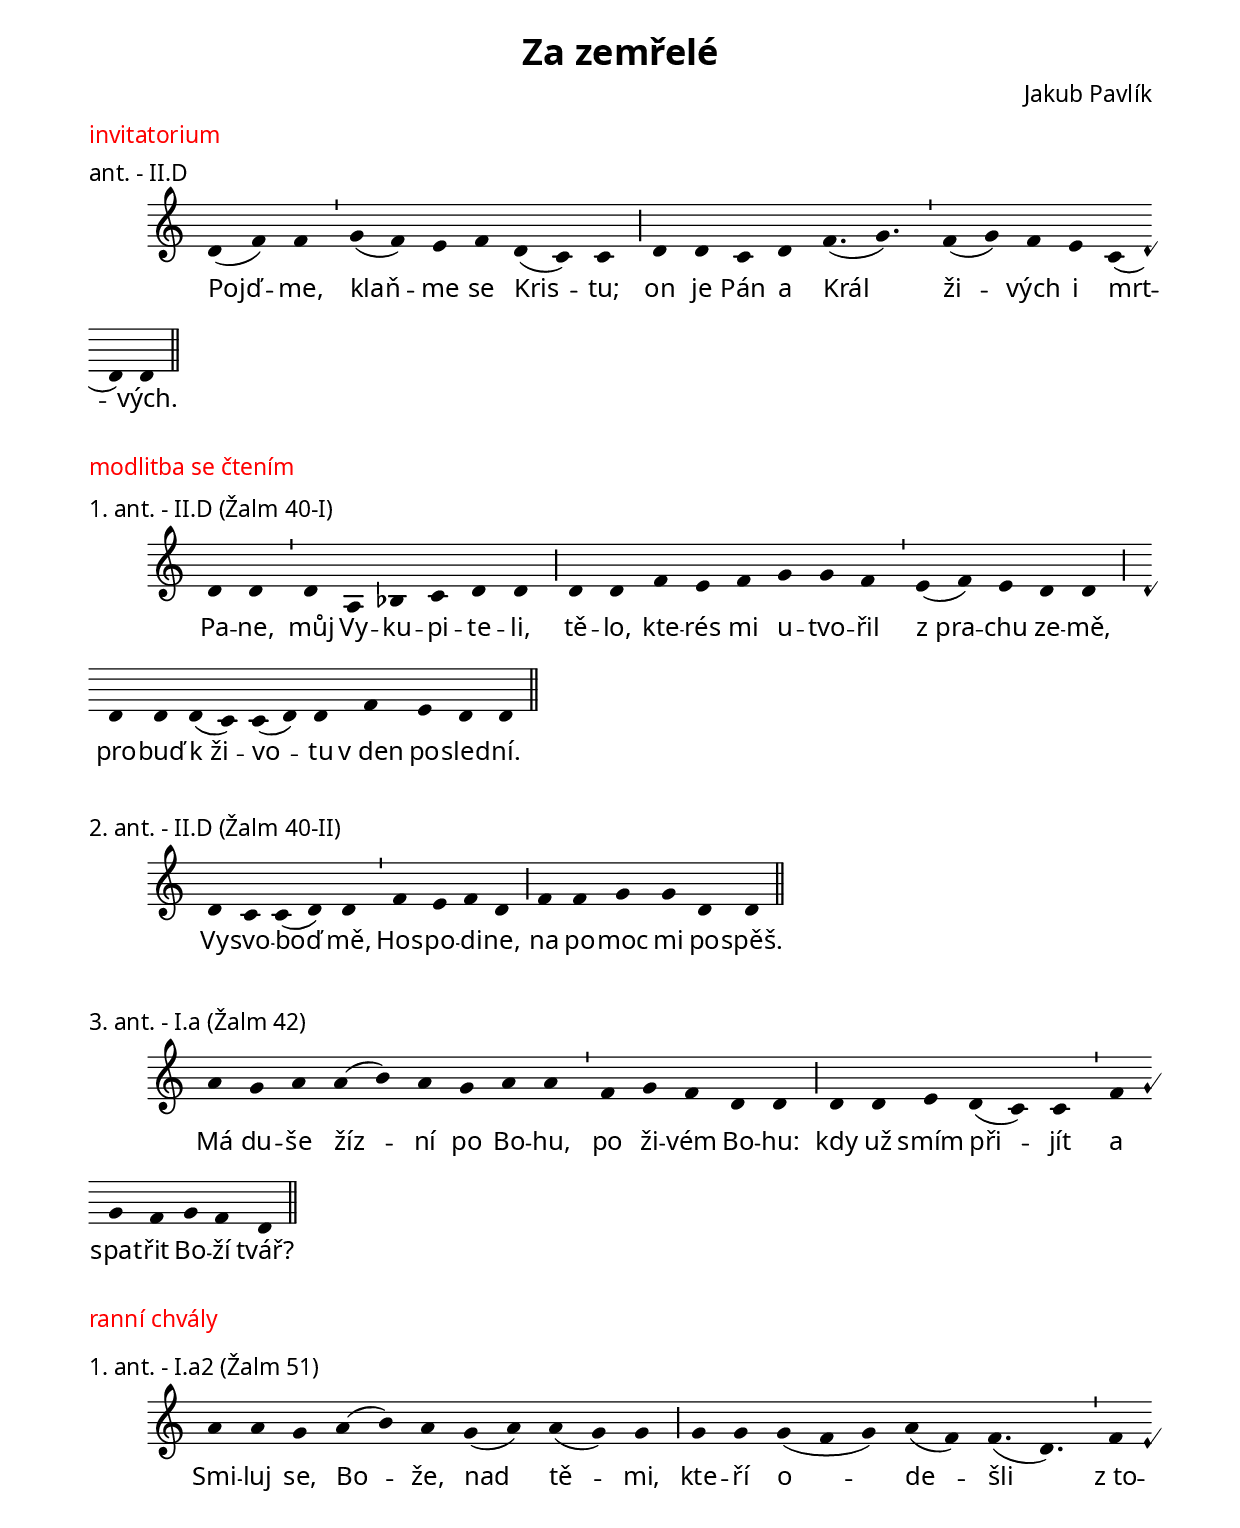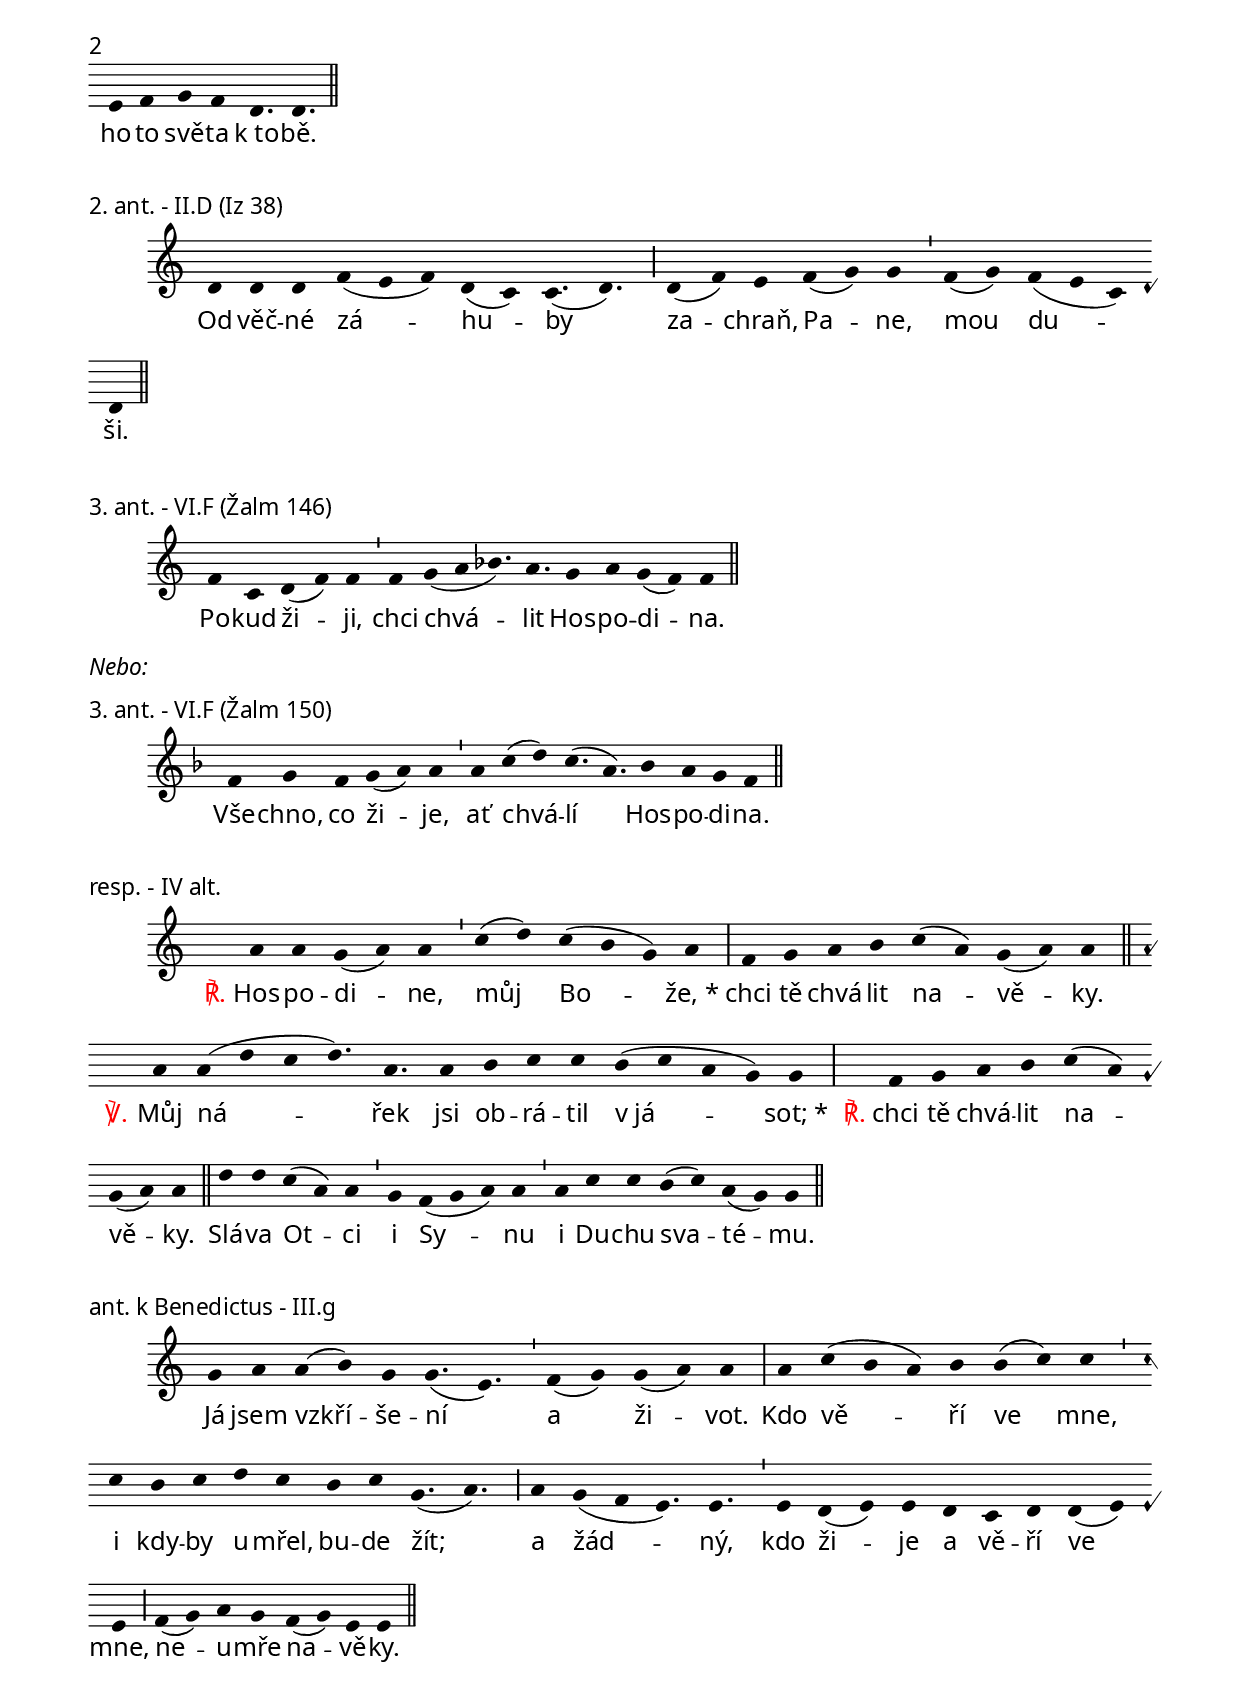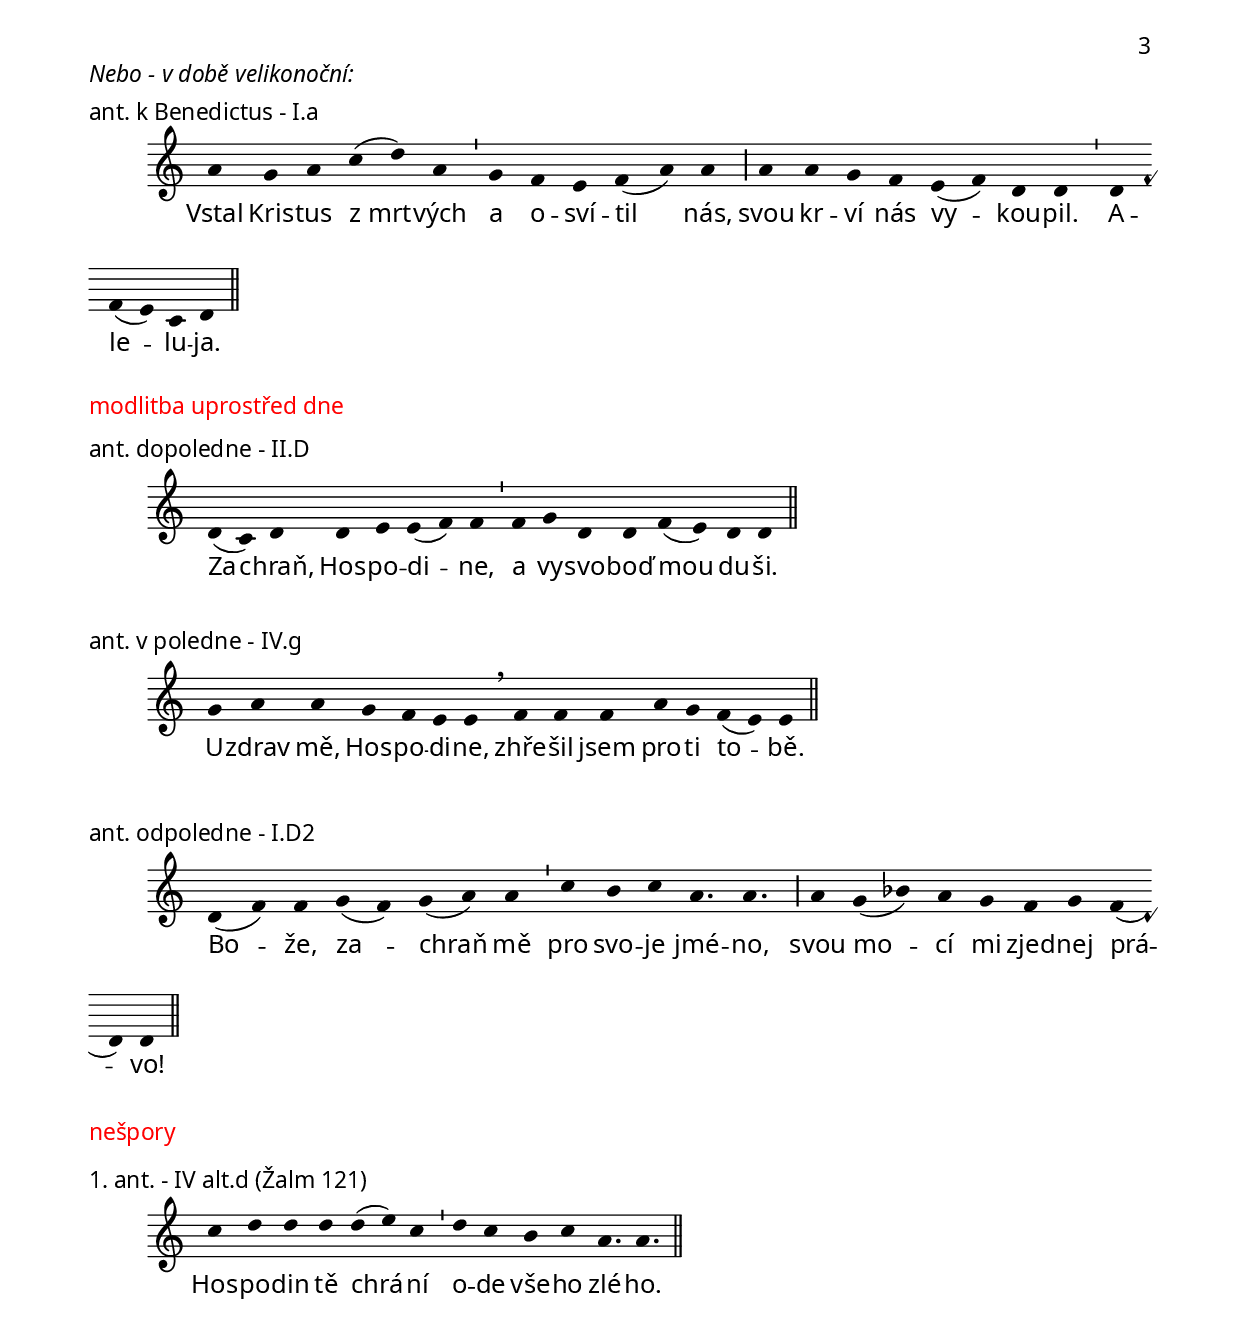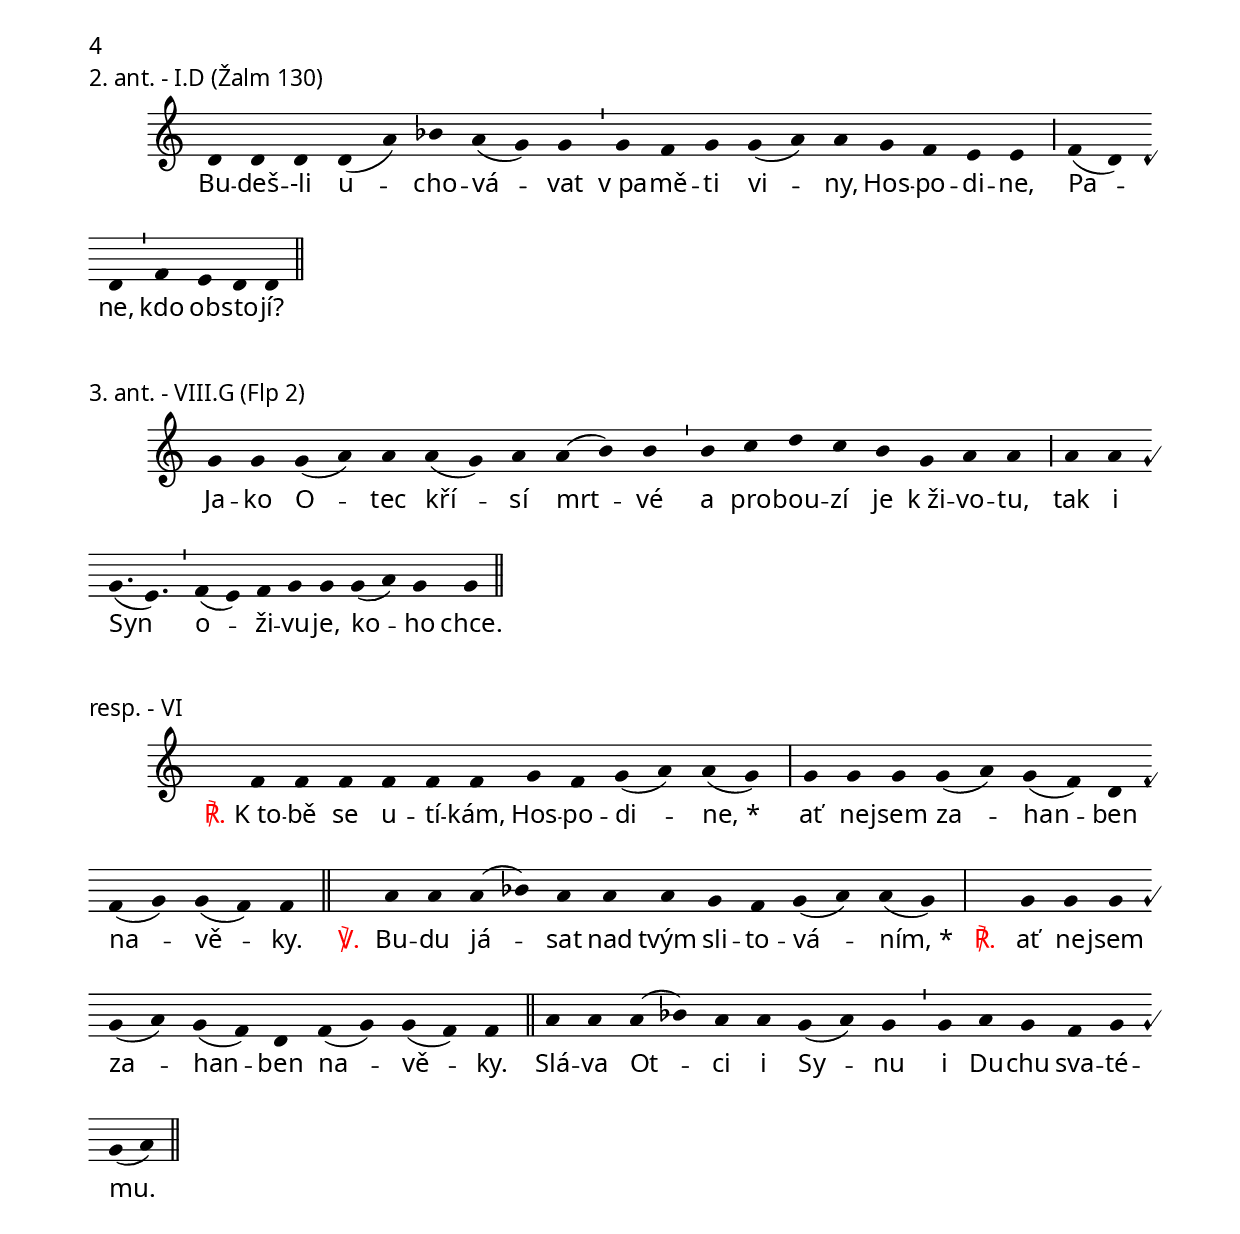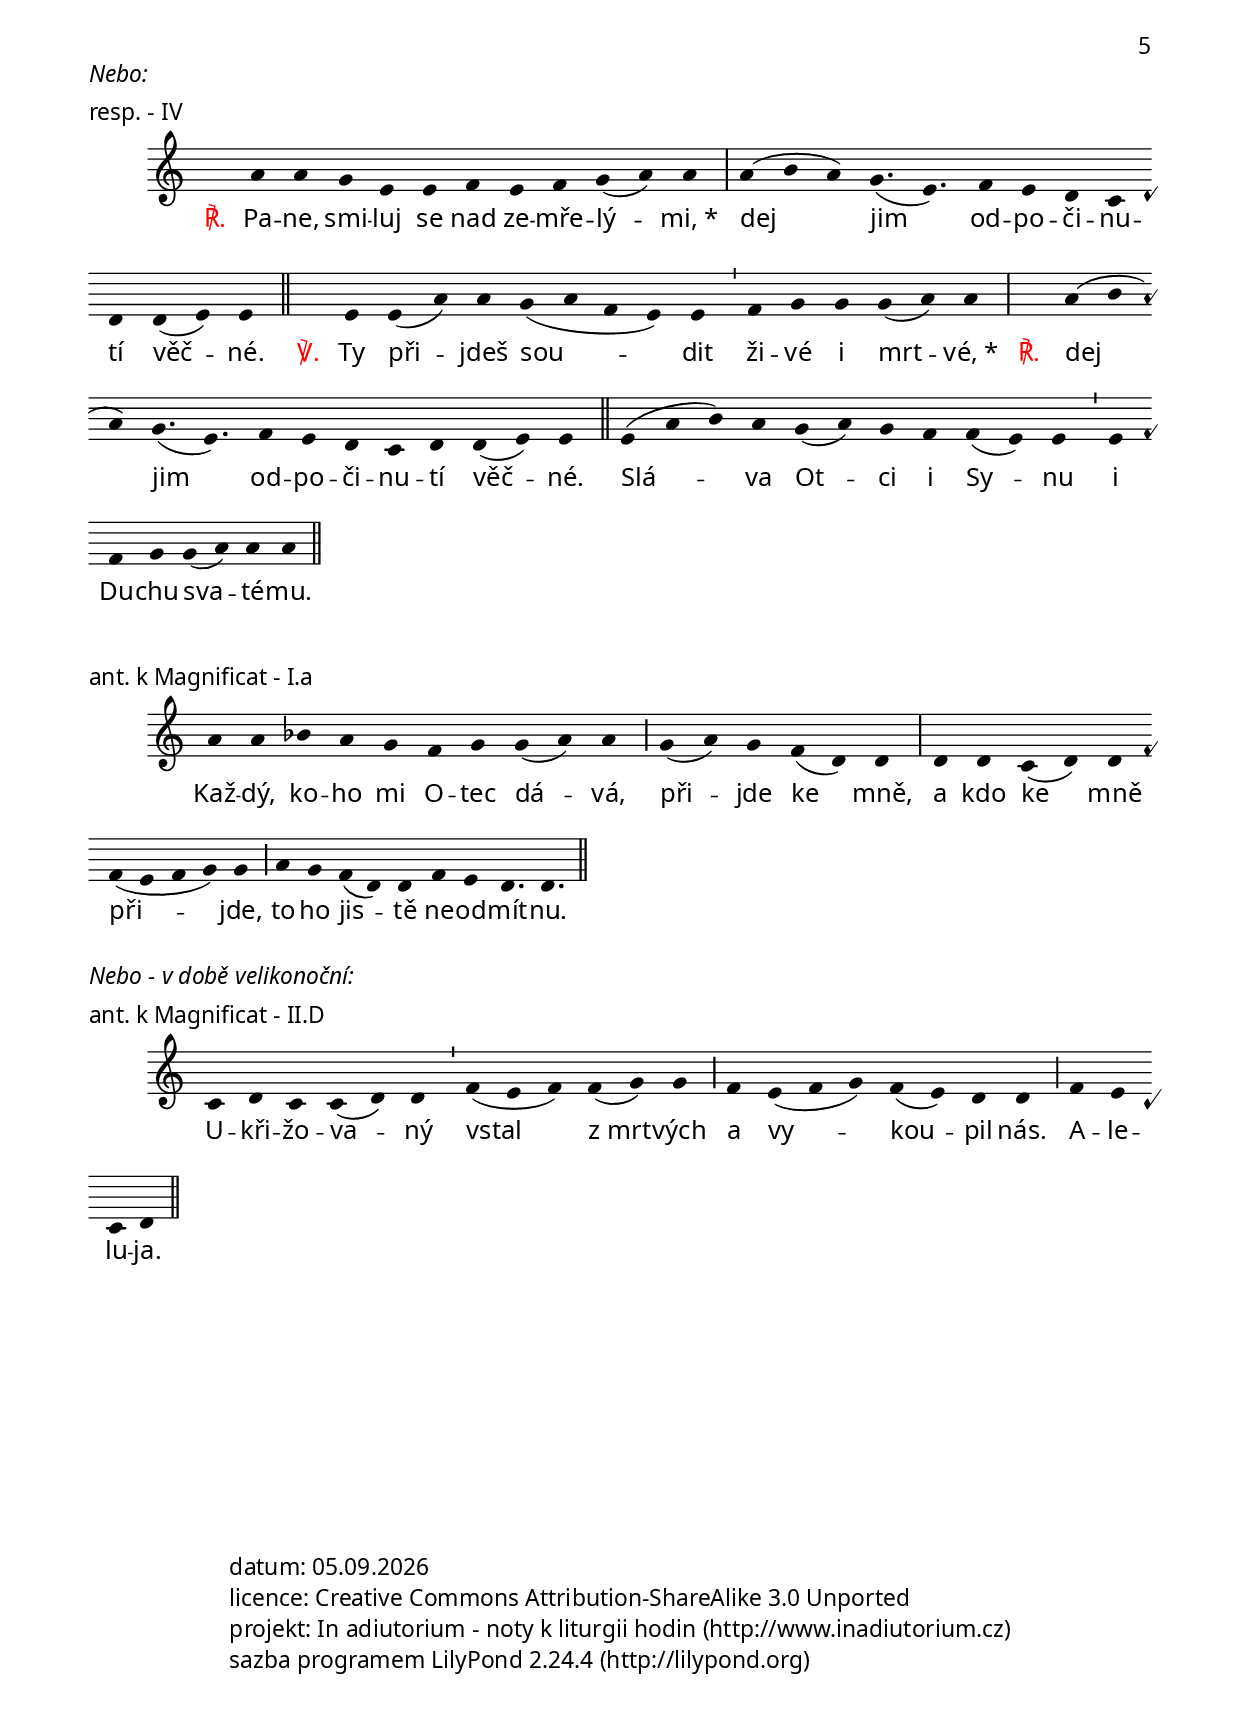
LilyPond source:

\version "2.14.2"

\header {
  title = "Za zemřelé"
  composer = "Jakub Pavlík"
}

\include "../spolecne.ly"
\include "../dilyresponsorii.ly"

\markup {\nadpisHodinka {"invitatorium"}}

\score {
  \relative c' {
    \choralniRezim
    d4( f) f \barMin g( f) e f d( c) c \barMaior
    d d c d f4.( g) \barMin f4( g) f e c( d) d \barFinalis
  }
  \addlyrics {
    Pojď -- me, klaň -- me se Kris -- tu;
    on je Pán a Král ži -- vých i mrt -- vých.
  }
  \header {
    quid = "ant."
    modus = "II"
    differentia = "D" 
    psalmus = ""
    id = ""
    piece = \markup {\sestavTitulekBezZalmu}
  }
}

\markup {\nadpisHodinka {"modlitba se čtením"}}

\score {
  \relative c' {
    \choralniRezim
    d4 d \barMin d a bes c d d \barMaior
    d d f e f g g f \barMin
    e( f) e d d \barMaior
    d d d( c) c( d) d f e d d \barFinalis
  }
  \addlyrics {
    Pa -- ne, můj Vy -- ku -- pi -- te -- li,
    tě -- lo, kte -- rés mi u -- tvo -- řil
    z_pra -- chu ze -- mě,
    pro -- buď k_ži -- vo -- tu v_den po -- sled -- ní.
  }
  \header {
    quid = "1. ant."
    modus = "II"
    differentia = "D" 
    psalmus = "Žalm 40-I"
    id = ""
    piece = \markup {\sestavTitulek}
  }
}

\score {
  \relative c' {
    \choralniRezim
    d4 c c( d) d \barMin f e f d \barMaior
    f f g g d d \barFinalis
  }
  \addlyrics {
    Vy -- svo -- boď mě, Hos -- po -- di -- ne,
    na po -- moc mi po -- spěš.
  }
  \header {
    quid = "2. ant."
    modus = "II"
    differentia = "D" 
    psalmus = "Žalm 40-II"
    id = ""
    piece = \markup {\sestavTitulek}
  }
}

\score {
  \relative c'' {
    \choralniRezim
    a4 g a a( b) a g a a \barMin 
    f g f d d \barMaior
    d d e d( c) c \barMin
    f g f g f d \barFinalis
  }
  \addlyrics {
    Má du -- še žíz -- ní po Bo -- hu,
    po ži -- vém Bo -- hu:
    kdy už smím při -- jít
    a spat -- řit Bo -- ží tvář?
  }
  \header {
    quid = "3. ant."
    modus = "I"
    differentia = "a" 
    psalmus = "Žalm 42"
    id = ""
    piece = \markup {\sestavTitulek}
  }
}

\markup {\nadpisHodinka {"ranní chvály"}}

\score {
  \relative c'' {
    \choralniRezim
    a4 a g a( b) a g( a) a( g) g \barMaior
    g g g( f g) a( f) f4.( d) \barMin f4 e f g f d4. d \barFinalis
  }
  \addlyrics {
    Smi -- luj se, Bo -- že, nad tě -- mi,
    kte -- ří o -- de -- šli z_to -- ho -- to svě -- ta k_to -- bě.
  }
  \header {
    quid = "1. ant."
    modus = "I"
    differentia = "a2" 
    psalmus = "Žalm 51"
    id = ""
    piece = \markup {\sestavTitulek}
  }
}

\score {
  \relative c' {
    \choralniRezim
    d4 d d f( e f) d( c) c4.( d) \barMaior
    d4( f) e f( g) g \barMin f( g) f( e c) d \barFinalis
  }
  \addlyrics {
    Od věč -- né zá -- hu -- by
    za -- chraň, Pa -- ne, mou du -- ši.
  }
  \header {
    quid = "2. ant."
    modus = "II"
    differentia = "D" 
    psalmus = "Iz 38"
    id = ""
    fons = "melodie z: Bílá sobota, ranní chvály, 2. ant."
    piece = \markup {\sestavTitulek}
  }
}

\score {
  \relative c' {
    \choralniRezim
    f4 c d( f) f \barMin 
    f \stemUp g( a bes4.) a g4 a g( f) f \barFinalis
  }
  \addlyrics {
    Po -- kud ži -- ji, 
    chci chvá -- lit Hos -- po -- di -- na.
  }
  \header {
    quid = "3. ant."
    modus = "VI"
    differentia = "F" 
    psalmus = "Žalm 146"
    id = ""
    fons = "4. týden žaltáře, středa, ranní chvály, 3. ant."
    piece = \markup {\sestavTitulek}
  }
}

\markup\italic{Nebo:}

\score {
  \relative c' {
    \choralniRezim
    \key f \major
    f4 g f g( a) a \barMin
    a4 c( d) c4.( a) bes4 a g f \barFinalis
    % bes a g( f) f \barFinalis
  }
  \addlyrics {
    Vše -- chno, co ži -- je, ať chvá -- lí Hos -- po -- di -- na.
    % A -- le -- lu -- ja.
  }
  \header {
    quid = "3. ant."
    modus = "VI"
    differentia = "F" 
    psalmus = "Žalm 150"
    id = ""
    fons = "4. t. žaltáře, neděle, ranní chvály, 3. ant. (Text jiný: ubráno aleluja a 'dýchá' změněno na 'žije')"
    piece = \markup {\sestavTitulek}
  }
}

\score {
  \relative c'' {
    \choralniRezim
    
    % R
    \neviditelna a
    a4 a g( a) a \barMin c( d) c( b g) a \barMax
    f g a b c( a) g( a) a \barFinalis
    % V
    \neviditelna a
    a4 a( d c d4.) a a4 b c c b( c a g) g \barMax
    % R
    \neviditelna a
    f g a b c( a) g( a) a \barFinalis
    % Slava
    d4 d c( a) a \barMin g f( g a) a \barMin a c c b( c) a( g) g \barFinalis
  }
  \addlyrics {
    \Response Hos -- po -- di -- ne, můj Bo -- že,_*
    chci tě chvá -- lit na -- vě -- ky.
    \Verse Můj ná -- řek jsi ob -- rá -- til v_já -- sot;_*
    \Response chci tě chvá -- lit na -- vě -- ky.
    \textRespDoxologie
  }
  \header {
    quid = "resp."
    modus = "IV alt."
    id = ""
    piece = \markup {\sestavTitulekResp}
  }
}

\score {
  \relative c'' {
    \choralniRezim
    g4 a a( b) g g4.( e) \barMin f4( g) g( a) a \barMax
    a c( b a) b b( c) c \barMin c b c d c b c g4.( a) \barMaior
    a4 g( f e4.) e \barMin e4 d( e) e d c d d( e) e \barMaior
    f( g) a g f( g) e e \barFinalis
  }
  \addlyrics {
    Já jsem vzkří -- še -- ní a ži -- vot.
    Kdo vě -- ří ve mne, i kdy -- by u -- mřel, bu -- de žít;
    a žád -- ný, kdo ži -- je a vě -- ří ve mne,
    ne -- u -- mře na -- vě -- ky.
  }
  \header {
    quid = "ant. k Benedictus"
    modus = "III"
    differentia = "g" 
    psalmus = ""
    id = ""
    piece = \markup {\sestavTitulekBezZalmu}
  }
}

\pageBreak % ZLOM

\markup\italic{Nebo - v době velikonoční:}

\score {
  \relative c'' {
    \choralniRezim
    a4 g a c( d) a \barMin g f e f( a) a \barMaior
    a4 a g f e( f) d d \barMin
    d4 f( e) c d \barFinalis
  }
  \addlyrics {
    Vstal Kris -- tus z_mrt -- vých a o -- sví -- til nás,
    svou kr -- ví nás vy -- kou -- pil.
    A -- le -- lu -- ja.
  }
  \header {
    quid = "ant. k Benedictus"
    modus = "I"
    differentia = "a" 
    psalmus = ""
    id = ""
    fons = "Velikonoční oktáv, ranní chvály, 1. ant."
    piece = \markup {\sestavTitulekBezZalmu}
  }
}

\markup {\nadpisHodinka {"modlitba uprostřed dne"}}

\score {
  \relative c' {
    \choralniRezim
    d4( c) d d e e( f) f \barMin
    f g d d f( e) d d \barFinalis
  }
  \addlyrics {
    Za -- chraň, Hos -- po -- di -- ne,
    a vy -- svo -- boď mou du -- ši.
  }
  \header {
    quid = "ant. dopoledne"
    modus = "II"
    differentia = "D" 
    psalmus = ""
    id = ""
    piece = \markup {\sestavTitulekBezZalmu}
  }
}

\score {
  \relative c'' {
    \choralniRezim
    g4 a a g f e e \breathe f f f a g f( e) e \bar "||"
  }
  \addlyrics {
    U -- zdrav mě, Hos -- po -- di -- ne, zhře -- šil jsem
    pro -- ti to -- bě.
  }
  \header {
    quid = "ant. v poledne"
    modus = "IV"
    differentia = "g" 
    psalmus = ""
    id = ""
    fons = "pátek 1. týdne žaltáře, nešpory, 1. ant."
    piece = \markup {\sestavTitulekBezZalmu}
  }
}

\score {
  \relative c' {
    \choralniRezim
    d( f) f g( f) g( a) a \barMin c b c a4. a \barMaior
    a4 \stemUp g( bes) a g f g f( d) d \barFinalis
  }
  \addlyrics {
    Bo -- že, za -- chraň mě 
    pro svo -- je % v breviáři: své 
    jmé -- no,
    svou mo -- cí mi zjed -- nej prá -- vo!
  }
  \header {
    quid = "ant. odpoledne"
    modus = "I"
    differentia = "D2" 
    psalmus = ""
    id = ""
    piece = \markup {\sestavTitulekBezZalmu}
  }
}

\markup {\nadpisHodinka {"nešpory"}}

\score {
  \relative c'' {
    \choralniRezim
    c4 d d d d( e) c \barMin
    d c b c a4. a \barFinalis
  }
  \addlyrics {
    Hos -- po -- din tě chrá -- ní
    o -- de vše -- ho zlé -- ho.
  }
  \header {
    quid = "1. ant."
    modus = "IV alt"
    differentia = "d" 
    psalmus = "Žalm 121"
    id = ""
    piece = \markup {\sestavTitulek}
  }
}

\score {
  \relative c' {
    \choralniRezim
    d4 d d d( a') bes a( g) g \barMin
    g f g g( a) a g f e e \barMaior
    f( d) d \barMin f e d d \barFinalis
  }
  \addlyrics {
    Bu -- deš -- -li u -- cho -- vá -- vat 
    v_pa -- mě -- ti vi -- ny, Hos -- po -- di -- ne,
    Pa -- ne, kdo ob -- sto -- jí?
  }
  \header {
    quid = "2. ant."
    modus = "I"
    differentia = "D" 
    psalmus = "Žalm 130"
    id = ""
    piece = \markup {\sestavTitulek}
  }
}

\score {
  \relative c'' {
    \choralniRezim
    g4 g g( a) a a( g) a a( b) b \barMin
    b c d c b g a a \barMaior
    a a g4.( e) \barMin f4( e) f g g g( a) g g \barFinalis
  }
  \addlyrics {
    Ja -- ko O -- tec kří -- sí mrt -- vé
    a pro -- bou -- zí je k_ži -- vo -- tu,
    tak i Syn o -- ži -- vu -- je, ko -- ho chce.
  }
  \header {
    quid = "3. ant."
    modus = "VIII"
    differentia = "G" 
    psalmus = "Flp 2"
    id = ""
    piece = \markup {\sestavTitulek}
  }
}

\score {
  \relative c' {
    \choralniRezim
    
    % R
    \neviditelna f
    f4 f f f f f g f g( a) a( g) \barMax
    g g g g( a) g( f) d f( g) g( f) f \barFinalis
    % V
    \neviditelna a
    a a a( bes) a a a g f g( a) a( g) \barMax
    % R
    \neviditelna a
    g g g g( a) g( f) d f( g) g( f) f \barFinalis
    % Slava
    \respVIdoxologie \barFinalis
  }
  \addlyrics {
    \Response K_to -- bě se u -- tí -- kám, Hos -- po -- di -- ne,_*
    ať ne -- jsem za -- han -- ben na -- vě -- ky.
    \Verse Bu -- du já -- sat nad tvým sli -- to -- vá -- ním,_*
    \Response ať ne -- jsem za -- han -- ben na -- vě -- ky.
    \textRespDoxologie
  }
  \header {
    quid = "resp."
    modus = "VI"
    id = ""
    piece = \markup {\sestavTitulekResp}
  }
}

\pageBreak % ZLOM

\markup\italic{Nebo:}

\score {
  \relative c'' {
    \choralniRezim
    
    % R
    \neviditelna a
    a4 a g e e f e f g( a) a \barMax
    a( b a) g4.( e) f4 e d c d d( e) e \barFinalis
    % V
    \neviditelna e
    e e( a) a g( a f e) e \barMin f g g g( a) a \barMax
    % R
    \neviditelna a
    a( b a) g4.( e) f4 e d c d d( e) e \barFinalis
    % Slava
    e( a b) a g( a) g f f( e) e \barMin e f g g( a) a a \barFinalis
  }
  \addlyrics {
    \Response Pa -- ne, smi -- luj se nad ze -- mře -- lý -- mi,_*
    dej jim od -- po -- či -- nu -- tí věč -- né.
    \Verse Ty při -- jdeš sou -- dit ži -- vé i mrt -- vé,_*
    \Response dej jim od -- po -- či -- nu -- tí věč -- né.
    \textRespDoxologie
  }
  \header {
    quid = "resp."
    modus = "IV"
    id = ""
    piece = \markup {\sestavTitulekResp}
  }
}

\score {
  \relative c'' {
    \choralniRezim
    a4 a bes a g f g g( a) a \barMaior
    g( a) g f( d) d \barMax
    d d c( d) d f( e f g) g \barMaior
    a g f( d) d f e d4. d \barFinalis
  }
  \addlyrics {
    Kaž -- dý, ko -- ho mi O -- tec dá -- vá,
    při -- jde ke mně,
    a kdo ke mně při -- jde,
    to -- ho jis -- tě ne -- od -- mít -- nu.
  }
  \header {
    quid = "ant. k Magnificat"
    modus = "I"
    differentia = "a" 
    psalmus = ""
    id = ""
    piece = \markup {\sestavTitulekBezZalmu}
  }
}

\markup\italic{Nebo - v době velikonoční:}

\score {
  \relative c' {
    \choralniRezim
    c4 d c c( d) d \barMin f( e f) f( g) g \barMaior
    f e( f g) f( e) d d \barMaior
    f e c d \barFinalis
  }
  \addlyrics {
    U -- kři -- žo -- va -- ný vstal z_mrt -- vých
    a vy -- kou -- pil nás.
    A -- le -- lu -- ja.
  }
  \header {
    quid = "ant. k Magnificat"
    modus = "II"
    differentia = "D" 
    psalmus = ""
    id = ""
    piece = \markup {\sestavTitulekBezZalmu}
  }
}